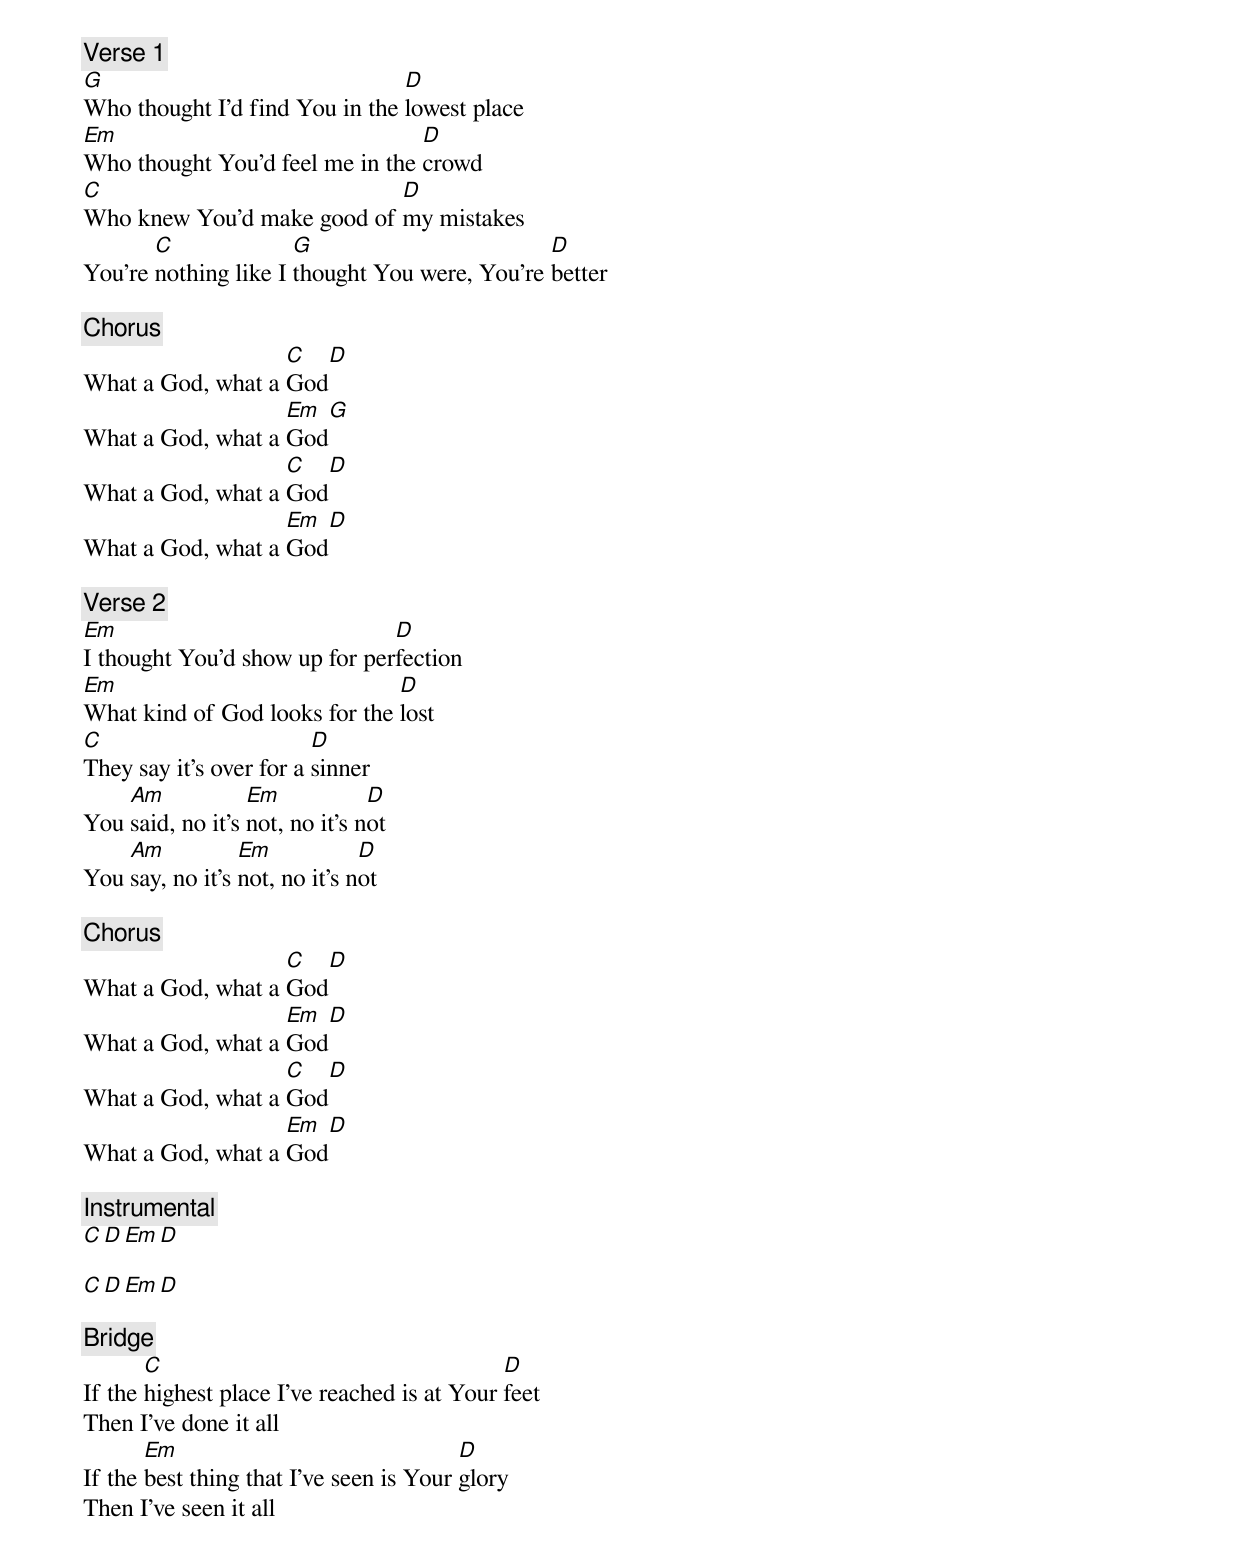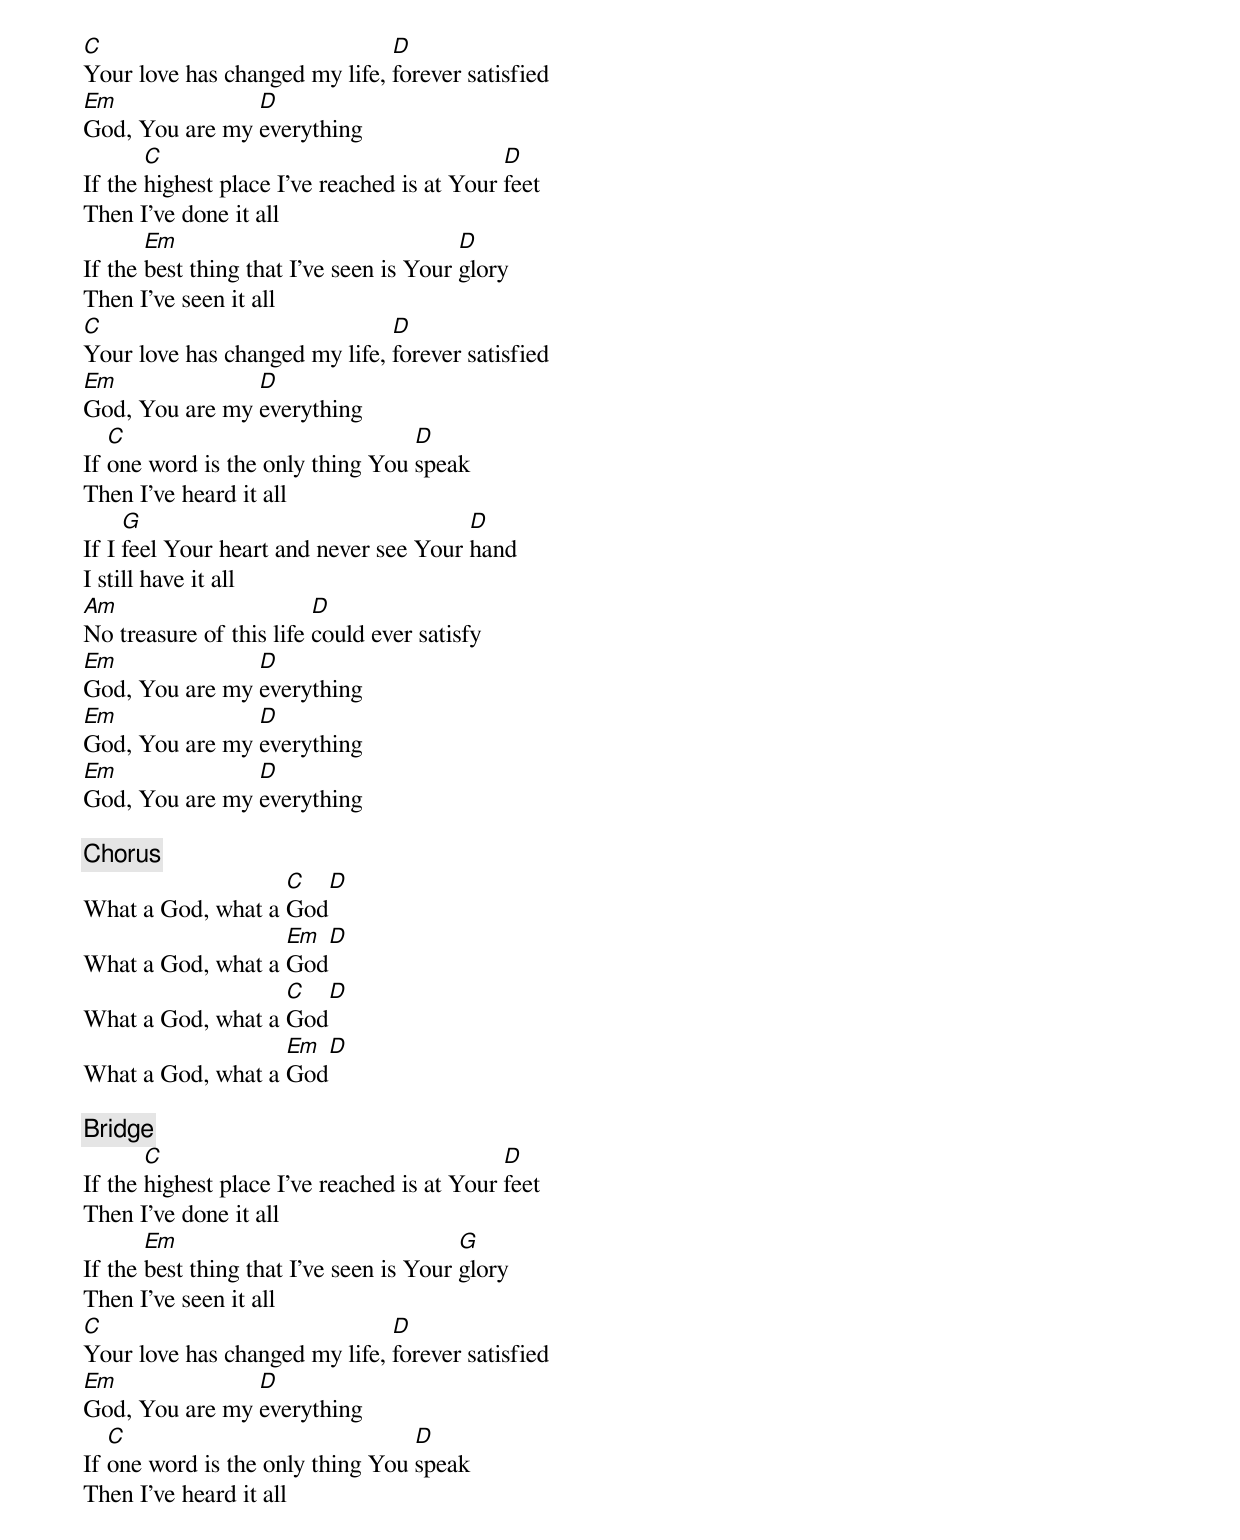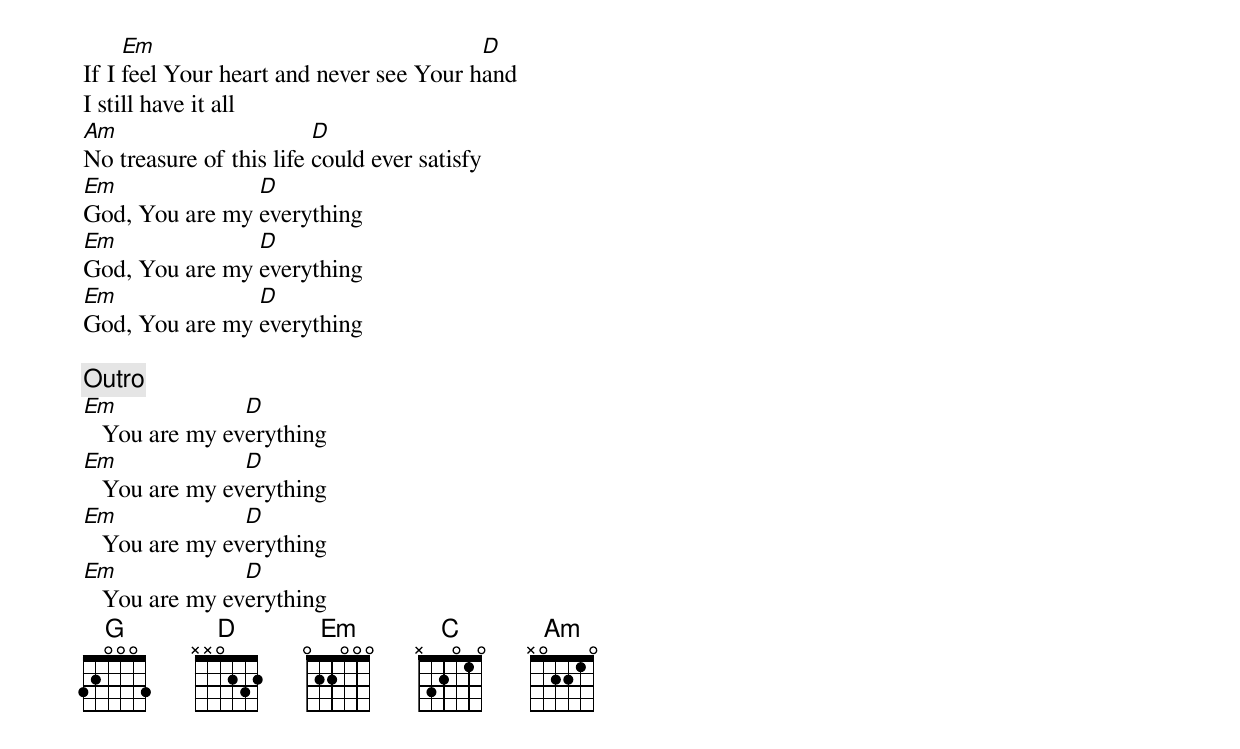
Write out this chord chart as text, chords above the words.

[Verse 1]
G                               D
Who thought I’d find You in the lowest place
Em                               D
Who thought You’d feel me in the crowd
C                           D
Who knew You’d make good of my mistakes
       C              G                        D
You’re nothing like I thought You were, You’re better

[Chorus]
                   C     D
What a God, what a God
                   Em    G
What a God, what a God
                   C             D
What a God, what a God
                   Em    D
What a God, what a God

[Verse 2]
Em                             D
I thought You’d show up for perfection
Em                             D
What kind of God looks for the lost
C                        D
They say it’s over for a sinner
    Am            Em            D
You said, no it’s not, no it’s not
    Am           Em            D
You say, no it’s not, no it’s not

[Chorus]
                   C     D
What a God, what a God
                   Em    D
What a God, what a God
                   C     D
What a God, what a God
                   Em    D
What a God, what a God

[Instrumental]
C     D     Em    D

C     D     Em    D

[Bridge]
       C                                     D
If the highest place I’ve reached is at Your feet
Then I’ve done it all
       Em                                D
If the best thing that I’ve seen is Your glory
Then I’ve seen it all
C                              D
Your love has changed my life, forever satisfied
Em              D
God, You are my everything
       C                                     D
If the highest place I’ve reached is at Your feet
Then I’ve done it all
       Em                                D
If the best thing that I’ve seen is Your glory
Then I’ve seen it all
C                              D
Your love has changed my life, forever satisfied
Em              D
God, You are my everything
   C                              D
If one word is the only thing You speak
Then I’ve heard it all
     G                                  D
If I feel Your heart and never see Your hand
I still have it all
Am                       D
No treasure of this life could ever satisfy
Em              D
God, You are my everything
Em              D
God, You are my everything
Em              D
God, You are my everything

[Chorus]
                   C     D
What a God, what a God
                   Em    D
What a God, what a God
                   C     D
What a God, what a God
                   Em    D
What a God, what a God

[Bridge]
       C                                     D
If the highest place I’ve reached is at Your feet
Then I’ve done it all
       Em                                G
If the best thing that I’ve seen is Your glory
Then I’ve seen it all
C                              D
Your love has changed my life, forever satisfied
Em              D
God, You are my everything
   C                              D
If one word is the only thing You speak
Then I’ve heard it all
     Em                                  D
If I feel Your heart and never see Your hand
I still have it all
Am                       D
No treasure of this life could ever satisfy
Em              D
God, You are my everything
Em              D
God, You are my everything
Em              D
God, You are my everything

[Outro]
Em              D
   You are my everything
Em              D
   You are my everything
Em              D
   You are my everything
Em              D
   You are my everything
